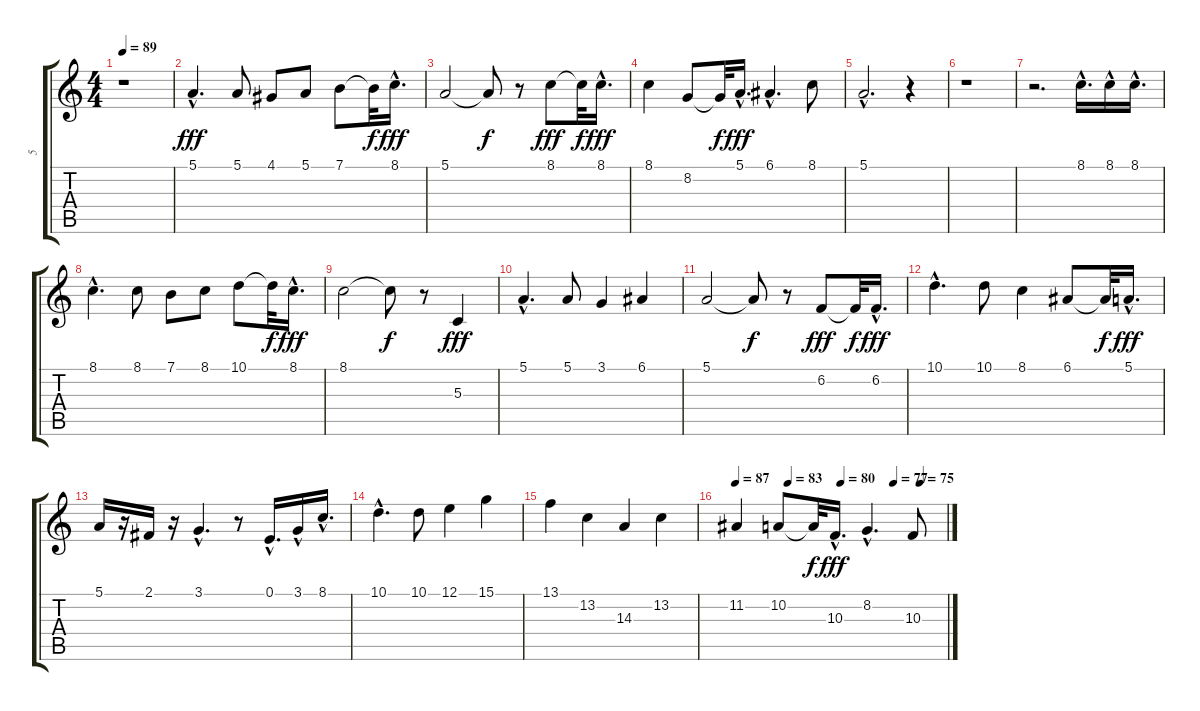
\track ("5" "5") {instrument trumpet}
\staff {score tabs}
\tuning (E4 B3 G3 D3 A2 E2) {hide}
\ts (4 4)
\tempo 89
\clef g2
\ks c
r.1{dy fff} |
5.1{hac}.4{d} 5.1.8 4.1.8 5.1.8 7.1.8 7.1{t}.32{dy f} 8.1{hac}.16{d dy fff} |
5.1.2 5.1{t}.8{dy f} r.8 8.1.8{dy fff} 8.1{t}.32{dy f} 8.1{hac}.16{d dy fff} |
8.1.4 8.2.8 8.2{t}.32{dy f} 5.1{hac}.16{d dy fff} 6.1{hac}.4{d} 8.1.8 |
5.1{hac}.2{d} r.4 |
r.1 |
r.2{d} 8.1{hac}.16{d} 8.1{hac}.16 8.1{hac}.16{d} |
8.1{hac}.4{d} 8.1.8 7.1.8 8.1.8 10.1.8 10.1{t}.32{dy f} 8.1{hac}.16{d dy fff} |
8.1.2 8.1{t}.8{dy f} r.8 5.3.4{dy fff} |
5.1{hac}.4{d} 5.1.8 3.1.4 6.1.4 |
5.1.2 5.1{t}.8{dy f} r.8 6.2.8{dy fff} 6.2{t}.32{dy f} 6.2{hac}.16{d dy fff} |
10.1{hac}.4{d} 10.1.8 8.1.4 6.1.8 6.1{t}.32{dy f} 5.1{hac}.16{d dy fff} |
5.1.16 r.16 2.1.16 r.16 3.1{hac}.4{d} r.8 0.1{hac}.16{d} 3.1{hac}.16 8.1{hac}.16{d} |
10.1{hac}.4{d} 10.1.8 12.1.4 15.1.4 |
13.1.4 13.2.4 14.3.4 13.2.4 |
\tempo 87
\tempo (83 0.25)
\tempo (80 0.5)
\tempo (77 0.75)
\tempo (75 0.875)
11.2.4 10.2.8 10.2{t}.32{dy f} 10.3{hac}.16{d dy fff} 8.2{hac}.4{d} 10.3.8
